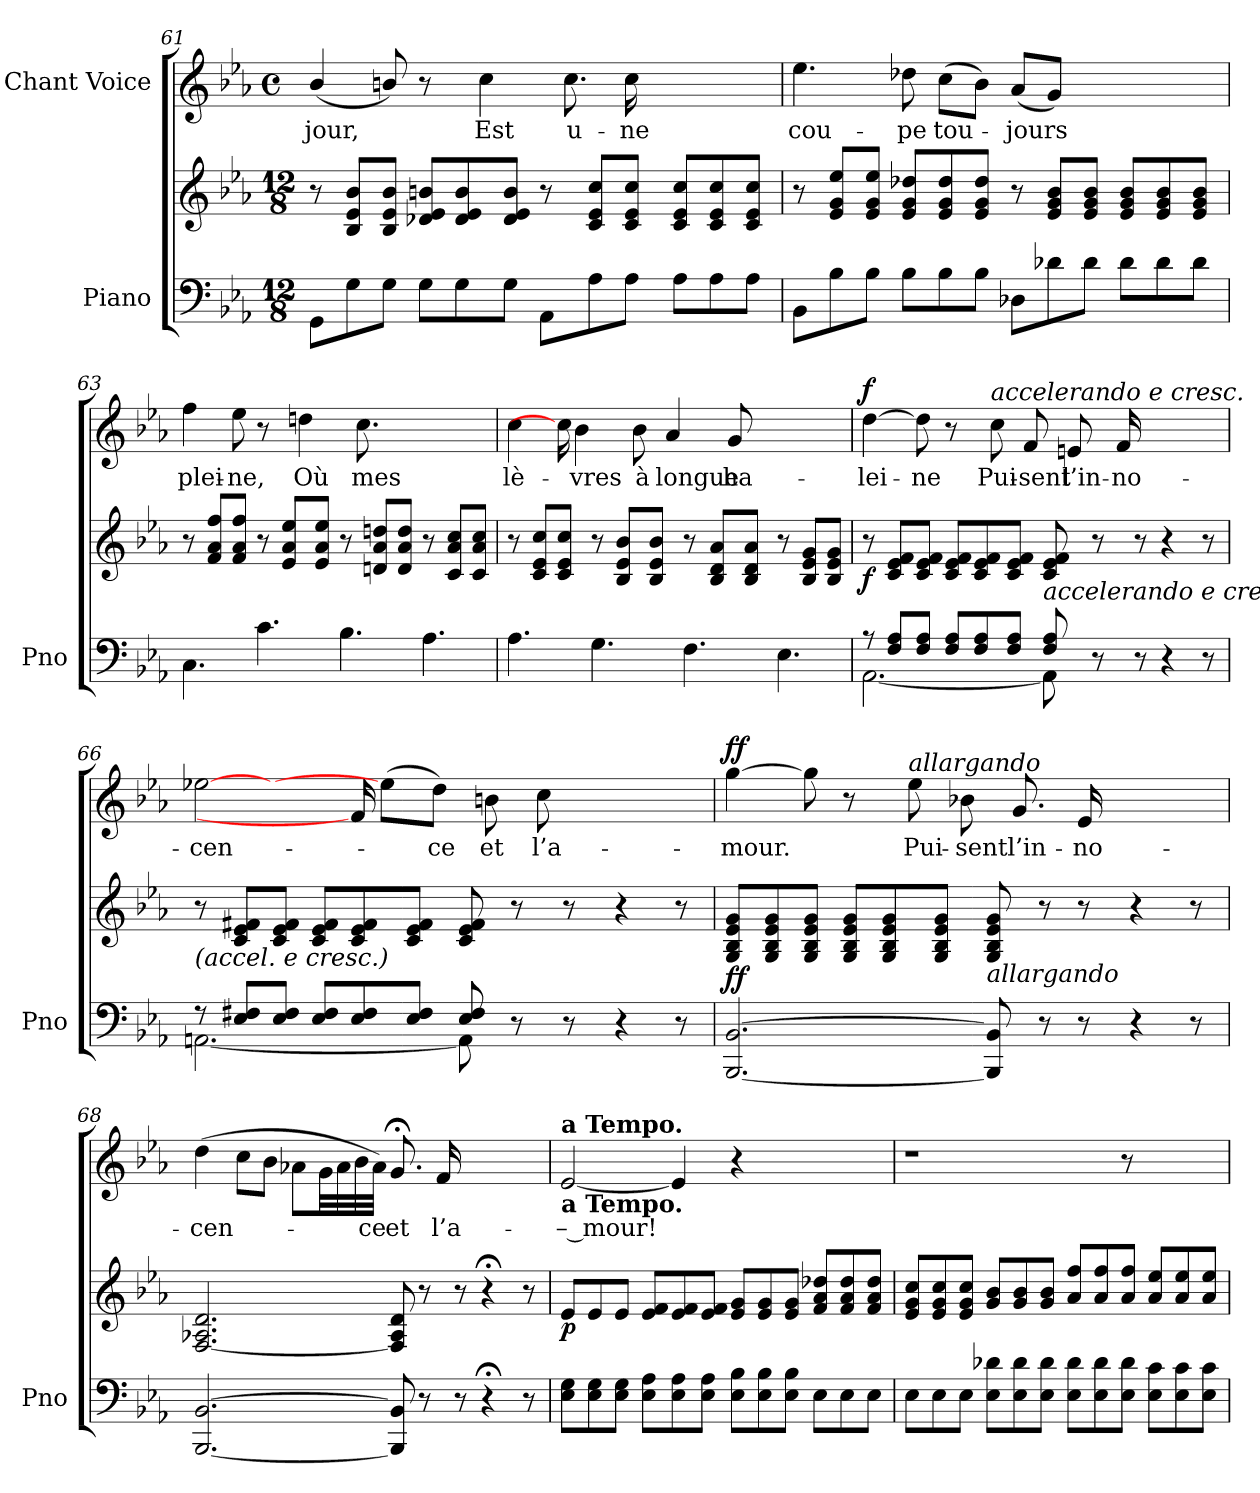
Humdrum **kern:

**kern	**kern	**dynam	**kern	**text	**dynam
*part2	*part2	*part2	*part1	*part1	*part1
*staff3	*staff2	*staff2/3	*staff1	*staff1	*staff1
*I"Piano	*	*	*I"Chant Voice	*	*
*I'Pno	*	*	*	*	*
*clefF4	*clefG2	*	*clefG2	*	*
*k[b-e-a-]	*k[b-e-a-]	*	*k[b-e-a-]	*	*
*M12/8	*M12/8	*	*M4/4	*	*
*	*	*	*met(c)	*	*
=61	=61	=61	=61	=61	=61
!	!	!	!	!LO:LY:b	!
8GG\L	8r	.	(<4b-/	jour,	.
8G\	8B-/ 8e-/ 8b-/L	.	.	.	.
8G\J	8B-/ 8e-/ 8b-/J	.	8bn/)	.	.
!	!	!	!LO:N:vis=8	!	!
8G\L	8d-X/ 8e-/ 8bn/L	.	8.r	.	.
8G\	8d-/ 8e-/ 8b/	.	.	.	.
!	!	!	!	!LO:LY:b	!
.	.	.	4cc\	Est	.
8G\J	8d-/ 8e-/ 8b/J	.	.	.	.
8AA-\L	8r	.	.	.	.
!	!	!	!	!LO:LY:b	!
.	.	.	8.cc\	u-	.
8A-\	8c/ 8e-/ 8cc/L	.	.	.	.
!	!	!	!	!LO:LY:b	!
8A-\J	8c/ 8e-/ 8cc/J	.	16cc\	-ne	.
.	.	.	4..ryy	.	.
8A-\L	8c/ 8e-/ 8cc/L	.	.	.	.
8A-\	8c/ 8e-/ 8cc/	.	.	.	.
8A-\J	8c/ 8e-/ 8cc/J	.	.	.	.
!!LO:LB:g=z
=62	=62	=62	=62	=62	=62
!	!	!	!	!LO:LY:b	!
8BB-\L	8r	.	4.ee-\	cou-	.
8B-\	8e-/ 8g/ 8ee-/L	.	.	.	.
8B-\J	8e-/ 8g/ 8ee-/J	.	.	.	.
!	!	!	!	!LO:LY:b	!
8B-\L	8e-/ 8g/ 8dd-X/L	.	8dd-X\	-pe	.
!	!	!	!	!LO:LY:b	!
8B-\	8e-/ 8g/ 8dd-/	.	(>8cc\L	tou-	.
8B-\J	8e-/ 8g/ 8dd-/J	.	8b-\J)	.	.
!	!	!	!	!LO:LY:b	!
8D-X\L	8r	.	(<8a-/L	-jours	.
8d-X\	8e-/ 8g/ 8b-/L	.	8g/J)	.	.
8d-\J	8e-/ 8g/ 8b-/J	.	2ryy	.	.
8d-\L	8e-/ 8g/ 8b-/L	.	.	.	.
8d-\	8e-/ 8g/ 8b-/	.	.	.	.
8d-\J	8e-/ 8g/ 8b-/J	.	.	.	.
=63	=63	=63	=63	=63	=63
!	!	!	!	!LO:LY:b	!
4.C\	8r	.	4ff\	plei-	.
.	8f/ 8a-/ 8ff/L	.	.	.	.
!	!	!	!	!LO:LY:b	!
.	8f/ 8a-/ 8ff/J	.	8ee-\	-ne,	.
!	!	!	!LO:N:vis=8	!	!
4.c\	8r	.	8.r	.	.
.	8e-/ 8a-/ 8ee-/L	.	.	.	.
!	!	!	!	!LO:LY:b	!
.	.	.	4ddn\	Où	.
.	8e-/ 8a-/ 8ee-/J	.	.	.	.
4.B-\	8r	.	.	.	.
!	!	!	!	!LO:LY:b	!
.	.	.	[8.cc\	mes	.
.	8dn/ 8a-/ 8ddn/L	.	.	.	.
.	8d/ 8a-/ 8dd/J	.	2ryy	.	.
4.A-\	8r	.	.	.	.
.	8c/ 8a-/ 8cc/L	.	.	.	.
.	8c/ 8a-/ 8cc/J	.	.	.	.
!!LO:PB:g=z
=64	=64	=64	=64	=64	=64
!	!	!	!	!LO:LY:b	!
4.A-\	8r	.	4cc\	lè-	.
.	8c/ 8e-/ 8cc/L	.	.	.	.
.	8c/ 8e-/ 8cc/J	.	16cc\]	.	.
!	!	!	!	!LO:LY:b	!
.	.	.	4b-\	-vres	.
4.G\	8r	.	.	.	.
.	8B-/ 8e-/ 8b-/L	.	.	.	.
!	!	!	!	!LO:LY:b	!
.	.	.	8b-\	à	.
.	8B-/ 8e-/ 8b-/J	.	.	.	.
!	!	!	!	!LO:LY:b	!
.	.	.	4a-/	longue	.
4.F\	8r	.	.	.	.
.	8B-/ 8d/ 8a-/L	.	.	.	.
!	!	!	!	!LO:LY:b	!
.	.	.	8g/	ha-	.
.	8B-/ 8d/ 8a-/J	.	.	.	.
.	.	.	4..ryy	.	.
4.E-\	8r	.	.	.	.
.	8B-/ 8e-/ 8g/L	.	.	.	.
.	8B-/ 8e-/ 8g/J	.	.	.	.
=65	=65	=65	=65	=65	=65
*^	*	*	*	*	*
!	!	!	!LO:DY:b	!	!LO:LY:b	!LO:DY:a
8r	[2.AA-\	8r	f	[4dd\	-lei-	f
8F/ 8A-/L	.	8c/ 8e-/ 8f/L	.	.	.	.
!	!	!	!	!	!LO:LY:b	!
8F/ 8A-/J	.	8c/ 8e-/ 8f/J	.	8dd\]	-ne	.
!	!	!	!	!LO:N:vis=8	!	!
8F/ 8A-/L	.	8c/ 8e-/ 8f/L	.	8.r	.	.
8F/ 8A-/	.	8c/ 8e-/ 8f/	.	.	.	.
!	!	!	!	!LO:TX:a:i:t=accelerando e cresc.	!	!
!	!	!	!	!	!LO:LY:b	!
.	.	.	.	8cc\	Pui-	.
8F/ 8A-/J	.	8c/ 8e-/ 8f/J	.	.	.	.
!	!	!	!	!	!LO:LY:b	!
.	.	.	.	8f/	-sent	.
!	!	!LO:TX:b:i:t=accelerando e cresc.	!	!	!	!
8F/ 8A-/	8AA-\]	8c/ 8e-/ 8f/	.	.	.	.
!	!	!	!	!	!LO:LY:b	!
.	.	.	.	8en/	l’in-	.
8r	2ryy	8r	.	.	.	.
!	!	!	!	!	!LO:LY:b	!
.	.	.	.	[16f/	-no-	.
8r	.	8r	.	2ryy	.	.
4r	.	4r	.	.	.	.
8r	8ryy	8r	.	.	.	.
!!LO:LB:g=z
=66	=66	=66	=66	=66	=66	=66
!	!	!LO:TX:b:i:t=(accel. e cresc.)	!	!	!	!
!	!	!	!	!	!LO:LY:b	!
8r	[2.AAn\	8r	.	[2ee-X\	-cen-	.
8E-/ 8F#X/L	.	8c/ 8e-/ 8f#X/L	.	.	.	.
8E-/ 8F#/J	.	8c/ 8e-/ 8f#/J	.	.	.	.
8E-/ 8F#/L	.	8c/ 8e-/ 8f#/L	.	.	.	.
8E-/ 8F#/	.	8c/ 8e-/ 8f#/	.	16f/]	.	.
.	.	.	.	(>8ee-\L]	.	.
8E-/ 8F#/J	.	8c/ 8e-/ 8f#/J	.	.	.	.
!	!	!	!	!	!LO:LY:b	!
.	.	.	.	8dd\J)	-ce	.
8E-/ 8F#/	8AA\]	8c/ 8e-/ 8f#/	.	.	.	.
!	!	!	!	!	!LO:LY:b	!
.	.	.	.	8bn\	et	.
8r	2ryy	8r	.	.	.	.
!	!	!	!	!	!LO:LY:b	!
.	.	.	.	8cc\	l’a-	.
8r	.	8r	.	.	.	.
.	.	.	.	4..ryy	.	.
4r	.	4r	.	.	.	.
8r	8ryy	8r	.	.	.	.
=67	=67	=67	=67	=67	=67	=67
!	!	!	!LO:DY:b	!	!LO:LY:b	!LO:DY:a
*v	*v	*	*	*	*	*
[2.BBB-/ [2.BB-/	8G/ 8B-/ 8e-/ 8g/L	ff	[4gg\	-mour.	ff
.	8G/ 8B-/ 8e-/ 8g/	.	.	.	.
.	8G/ 8B-/ 8e-/ 8g/J	.	8gg\]	.	.
!	!	!	!LO:N:vis=8	!	!
.	8G/ 8B-/ 8e-/ 8g/L	.	8.r	.	.
.	8G/ 8B-/ 8e-/ 8g/	.	.	.	.
!	!	!	!LO:TX:a:i:t=allargando	!	!
!	!	!	!	!LO:LY:b	!
.	.	.	8ee-\	Pui-	.
.	8G/ 8B-/ 8e-/ 8g/J	.	.	.	.
!	!	!	!	!LO:LY:b	!
.	.	.	8b-X\	-sent	.
!	!LO:TX:b:i:t=allargando	!	!	!	!
8BBB-/] 8BB-/]	8G/ 8B-/ 8e-/ 8g/	.	.	.	.
!	!	!	!	!LO:LY:b	!
.	.	.	8.g/	l’in-	.
8r	8r	.	.	.	.
!	!	!	!	!LO:LY:b	!
8r	8r	.	16e-/	-no-	.
.	.	.	4..ryy	.	.
4r	4r	.	.	.	.
8r	8r	.	.	.	.
=68	=68	=68	=68	=68	=68
!	!	!	!	!LO:LY:b	!
[2.BBB-/ [2.BB-/	[2.F/ 2.A-X/ 2.d/	.	(>4dd\	-cen-	.
.	.	.	8cc\L	.	.
.	.	.	8b-\J	.	.
.	.	.	8a-X\L	.	.
.	.	.	32g\LL	.	.
.	.	.	32a-\	.	.
.	.	.	32b-\	.	.
!	!	!	!	!LO:LY:b	!
.	.	.	32a-\JJJ)	-ce	.
!	!	!	!	!LO:LY:b	!
8BBB-/] 8BB-/]	8F/] 8A-/ 8d/	.	8.g;</	et	.
8r	8r	.	.	.	.
!	!	!	!	!LO:LY:b	!
.	.	.	16f/	l’a-	.
8r	8r	.	2ryy	.	.
4r;<	4r;<	.	.	.	.
8r	8r	.	.	.	.
!!LO:LB:g=z
=69	=69	=69	=69	=69	=69
!	!	!	!LO:TX:B:t=a Tempo.	!	!
!	!	!	!LO:TX:b:B:t=a Tempo.	!	!
!	!	!LO:DY:b	!	!LO:LY:b	!
8E-\ 8G\L	8e-/L	p	[2e-/	-– mour!	.
8E-\ 8G\	8e-/	.	.	.	.
8E-\ 8G\J	8e-/J	.	.	.	.
8E-\ 8A-\L	8e-/ 8f/L	.	.	.	.
8E-\ 8A-\	8e-/ 8f/	.	4e-/]	.	.
8E-\ 8A-\J	8e-/ 8f/J	.	.	.	.
8E-\ 8B-\L	8e-/ 8g/L	.	4r	.	.
8E-\ 8B-\	8e-/ 8g/	.	.	.	.
8E-\ 8B-\J	8e-/ 8g/J	.	2ryy	.	.
8E-\L	8f/ 8a-/ 8dd-X/L	.	.	.	.
8E-\	8f/ 8a-/ 8dd-/	.	.	.	.
8E-\J	8f/ 8a-/ 8dd-/J	.	.	.	.
=70	=70	=70	=70	=70	=70
8E-\L	8e-/ 8g/ 8cc/L	.	1r	.	.
8E-\	8e-/ 8g/ 8cc/	.	.	.	.
8E-\J	8e-/ 8g/ 8cc/J	.	.	.	.
8E-\ 8d-X\L	8g/ 8b-/L	.	.	.	.
8E-\ 8d-\	8g/ 8b-/	.	.	.	.
8E-\ 8d-\J	8g/ 8b-/J	.	.	.	.
8E-\ 8d-\L	8a-/ 8ff/L	.	.	.	.
8E-\ 8d-\	8a-/ 8ff/	.	.	.	.
8E-\ 8d-\J	8a-/ 8ff/J	.	8r	.	.
8E-\ 8c\L	8a-/ 8ee-/L	.	4.ryy	.	.
8E-\ 8c\	8a-/ 8ee-/	.	.	.	.
8E-\ 8c\J	8a-/ 8ee-/J	.	.	.	.
=	=	=	=	=	=
*-	*-	*-	*-	*-	*-
